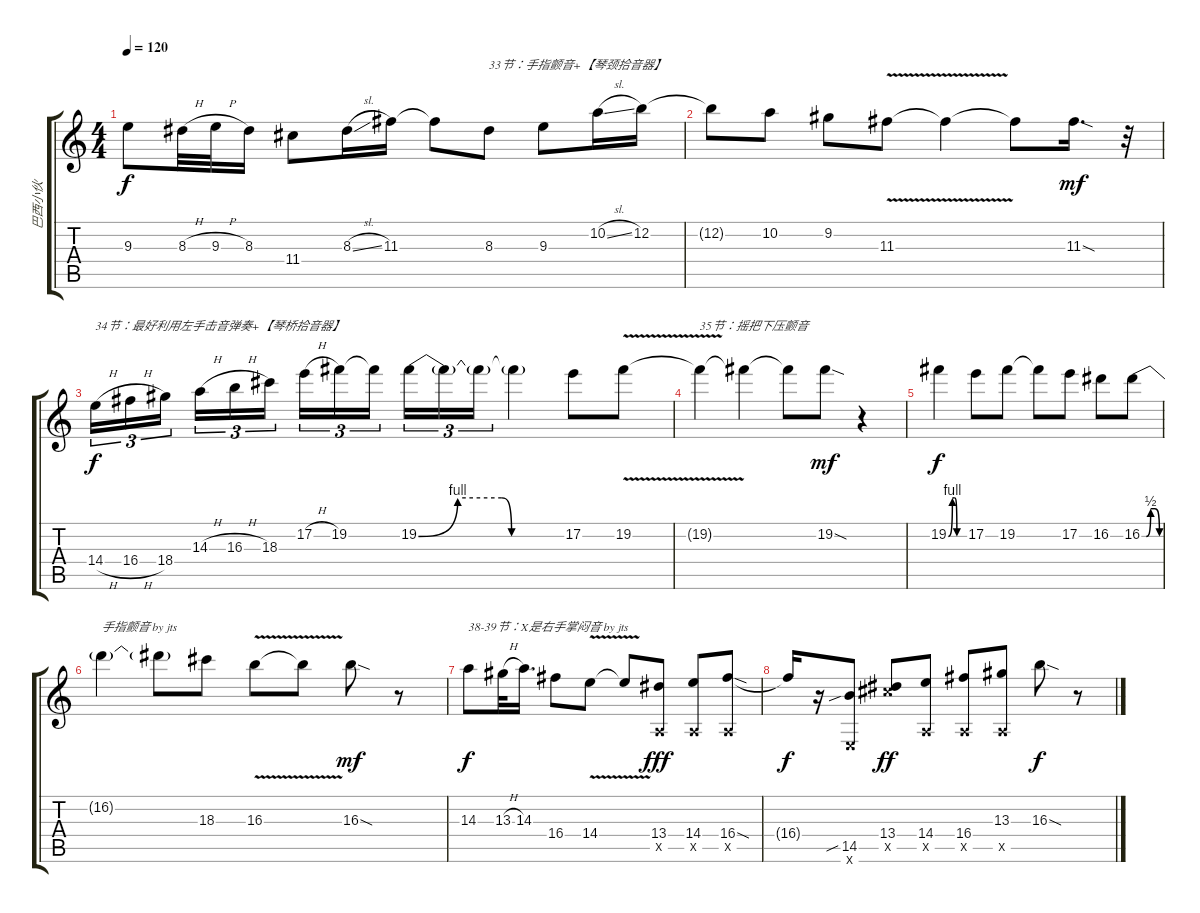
\track ("巴西小伙" "巴西小伙") {instrument overdrivenguitar}
\staff {score tabs}
\tuning (E4 B3 G3 D3 A2 E2) {hide}
\ts (4 4)
\tempo 120
\clef g2
\ks c
9.3.8{dy f} 8.3{h}.32 9.3{h}.32 8.3.16 11.4.8 8.3{sl}.16 11.3.16 11.3{t}.8 8.3.8{txt "33节：手指颤音+【琴颈拾音器】"} 9.3.8 10.2{sl}.16 12.2.16 |
12.2{t}.8 10.2.8 9.2.8 11.3{v}.8 11.3{t}.4 11.3{t}.8 11.3{sod}.16{d dy mf} r.32 |
14.4{h}.16{tu (3 2) txt "34节：最好利用左手击音弹奏+【琴桥拾音器】" dy f} 16.4{h}.16{tu (3 2)} 18.4.16{tu (3 2) beam splitsecondary} 14.3{h}.16{tu (3 2)} 16.3{h}.16{tu (3 2)} 18.3.16{tu (3 2)} 17.2{h}.16{tu (3 2)} 19.2.16{tu (3 2)} 19.2{t}.16{tu (3 2) beam splitsecondary} 19.2{be (custom 0 0 16 4 34 4 38 0 60 0)}.16{tu (3 2)} 19.2{t}.16{tu (3 2)} 19.2{t}.16{tu (3 2)} 19.2{t}.4 17.2.8 19.2{v}.8 |
19.2{t}.4{txt "35节：摇把下压颤音"} 19.2{t}.4 19.2{t}.8 19.2{sod}.8{dy mf} r.4 |
19.2{be (custom 0 0 15 4 24 4 32 0 60 0)}.4{dy f} 17.2.8 19.2.8 19.2{t}.8 17.2.8 16.2.8 16.2{be (custom 0 0 15 0 30 2 45 2 60 0)}.8 |
16.2{t}.4{txt "手指颤音 by jts"} 16.2{t}.8 18.3.8 16.3{v}.8 16.3{t}.8 16.3{sod}.8{dy mf} r.8 |
14.3.8{txt "38-39节：X是右手掌闷音 by jts" dy f} 13.3{h}.32 14.3.16{d} 16.4.8 14.4{v}.8 14.4{t}.8 (13.4 0.5{x}).8{dy fff} (14.4 0.5{x}).8 (16.4{sod} 0.5{x}).8 |
16.4{t}.16{dy f} r.16 (14.5{sib} 0.6{x}).8 (13.4 16.5{x}).8{dy ff} (14.4 0.5{x}).8 (16.4 0.5{x}).8 (13.3 0.5{x}).8 16.3{sod}.8{dy f} r.8
